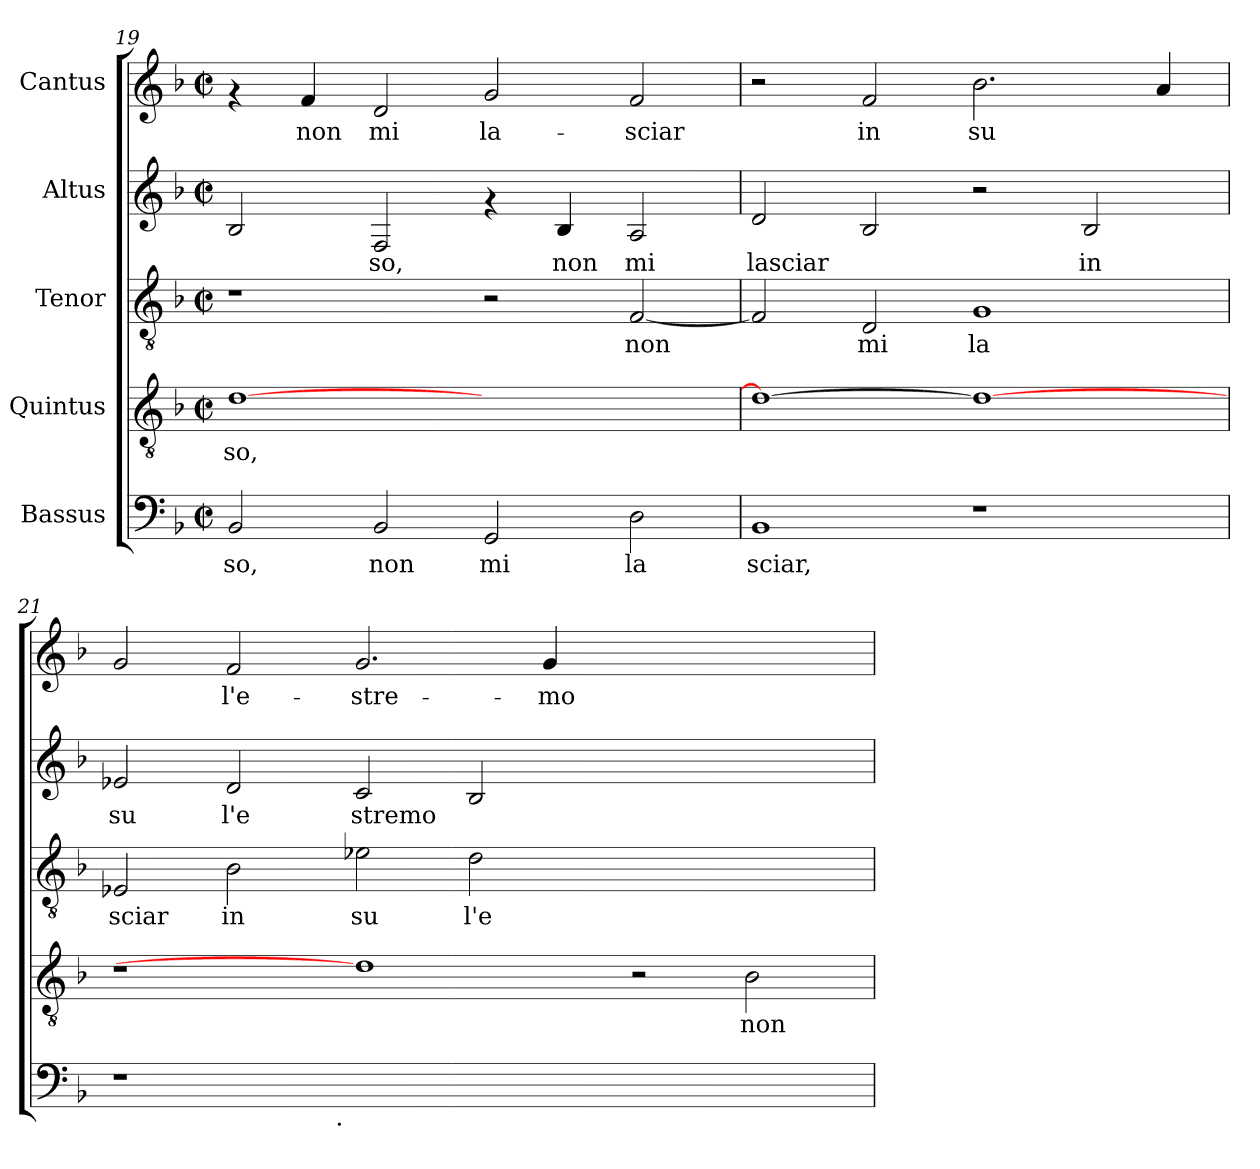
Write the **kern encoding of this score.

**kern	**text	**kern	**text	**kern	**text	**kern	**text	**kern	**text
*part5	*part5	*part4	*part4	*part3	*part3	*part2	*part2	*part1	*part1
*staff5	*staff5	*staff4	*staff4	*staff3	*staff3	*staff2	*staff2	*staff1	*staff1
*I"Bassus	*	*I"Quintus	*	*I"Tenor	*	*I"Altus	*	*I"Cantus	*
*clefF4	*	*clefGv2	*	*clefGv2	*	*clefG2	*	*clefG2	*
*k[b-]	*	*k[b-]	*	*k[b-]	*	*k[b-]	*	*k[b-]	*
*F:	*	*F:	*	*F:	*	*F:	*	*F:	*
*M2/2	*	*M2/2	*	*M2/2	*	*M2/2	*	*M2/2	*
*met(c|)	*	*met(c|)	*	*met(c|)	*	*met(c|)	*	*met(c|)	*
=19	=19	=19	=19	=19	=19	=19	=19	=19	=19
!	!LO:LY:b	!	!LO:LY:b:cj	!	!	!	!LO:LY:b	!	!
2BB-/	so,	[>1d	so,	1r	.	2B-/	.	4rf	.
!	!	!	!	!	!	!	!	!	!LO:LY:b:cj
.	.	.	.	.	.	.	.	4f/	non
!	!LO:LY:b	!	!	!	!	!	!LO:LY:b	!	!LO:LY:b:cj
2BB-/	non	.	.	.	.	2F/	so,	2d/	mi
!	!LO:LY:b	!	!	!	!	!	!	!	!LO:LY:b:cj
2GG/	mi	1ryy	.	2r	.	4rf	.	2g/	la-
!	!	!	!	!	!	!	!LO:LY:b	!	!
.	.	.	.	.	.	4B-/	non	.	.
!	!LO:LY:b	!	!	!	!LO:LY:b:cj	!	!LO:LY:b	!	!LO:LY:b:cj
2D\	la	.	.	[<2F/	non	2A/	mi	2f/	-sciar
=20	=20	=20	=20	=20	=20	=20	=20	=20	=20
!	!LO:LY:b	!	!LO:LY:b:cj	!	!LO:LY:b:cj	!	!LO:LY:b	!	!
1BB-	sciar,	1d_	.	2F/]	.	2d/	lasciar	2r	.
!	!	!	!	!	!LO:LY:b:cj	!	!LO:LY:b	!	!LO:LY:b:cj
.	.	.	.	2D/	mi	2B-/	.	2f/	in
!	!	!	!	!	!LO:LY:b:cj	!	!	!	!LO:LY:b:cj
1r	.	1d_	.	1G	la	2r	.	2.b-\	su
!	!	!	!	!	!	!	!LO:LY:b	!	!
.	.	.	.	.	.	2B-/	in	.	.
!	!	!	!	!	!	!	!	!	!LO:LY:b:cj
.	.	.	.	.	.	.	.	4a/	.
=21	=21	=21	=21	=21	=21	=21	=21	=21	=21
!	!	!	!	!	!LO:LY:b:cj	!	!LO:LY:b	!	!LO:LY:b:cj
*^	*	*	*	*	*	*	*	*	*
1r	2ryy	.	1r	.	2E-X/	sciar	2e-/	su	2g/	.
!	!	!	!	!	!	!LO:LY:b:cj	!	!LO:LY:b	!	!LO:LY:b:cj
.	4...ryy	.	.	.	2B-\	in	2d/	l'e	2f/	l'e-
!	!LO:TX:b:t=.	!	!	!	!	!	!	!	!	!
.	1ryy	.	.	.	.	.	.	.	.	.
!	!	!	!	!	!	!LO:LY:b:cj	!	!LO:LY:b	!	!LO:LY:b:cj
0ryy	.	.	1d]	.	2e-\	su	2c/	stremo	2.g/	-stre-
!	!	!	!	!	!	!LO:LY:b:cj	!	!LO:LY:b	!	!
.	.	.	.	.	2d\	l'e	2B-/	.	.	.
!	!	!	!	!	!	!	!	!	!	!LO:LY:b:cj
.	.	.	.	.	.	.	.	.	4g/	-mo
.	1ryy	.	.	.	.	.	.	.	.	.
.	.	.	2r	.	1ryy	.	1ryy	.	1ryy	.
!	!	!	!	!LO:LY:b:cj	!	!	!	!	!	!
.	.	.	2B-\	non	.	.	.	.	.	.
.	32ryy	.	.	.	.	.	.	.	.	.
*v	*v	*	*	*	*	*	*	*	*	*
=	=	=	=	=	=	=	=	=	=
*-	*-	*-	*-	*-	*-	*-	*-	*-	*-
